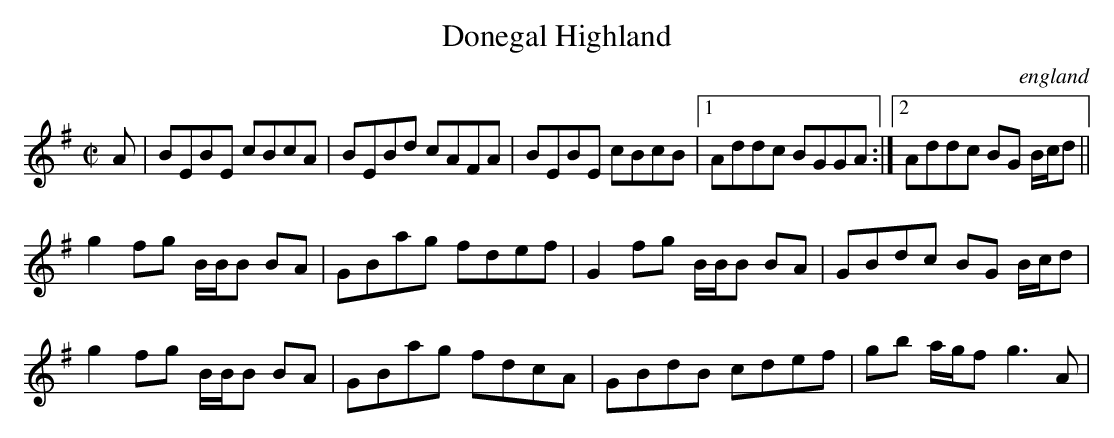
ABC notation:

X:1
T:Donegal Highland
O:england
M:C|
L:1/8
K:EMin
A|BEBE cBcA|BEBd cAFA|BEBE cBcB|1Addc BGGA:|2Addc BG B/2c/2d||
g2 fg B/2B/2B BA|GBag fdef|G2 fg B/2B/2B BA|GBdc BG B/2c/2d|
g2 fg B/2B/2B BA|GBag fdcA|GBdB cdef|gb a/2g/2f g3A|
